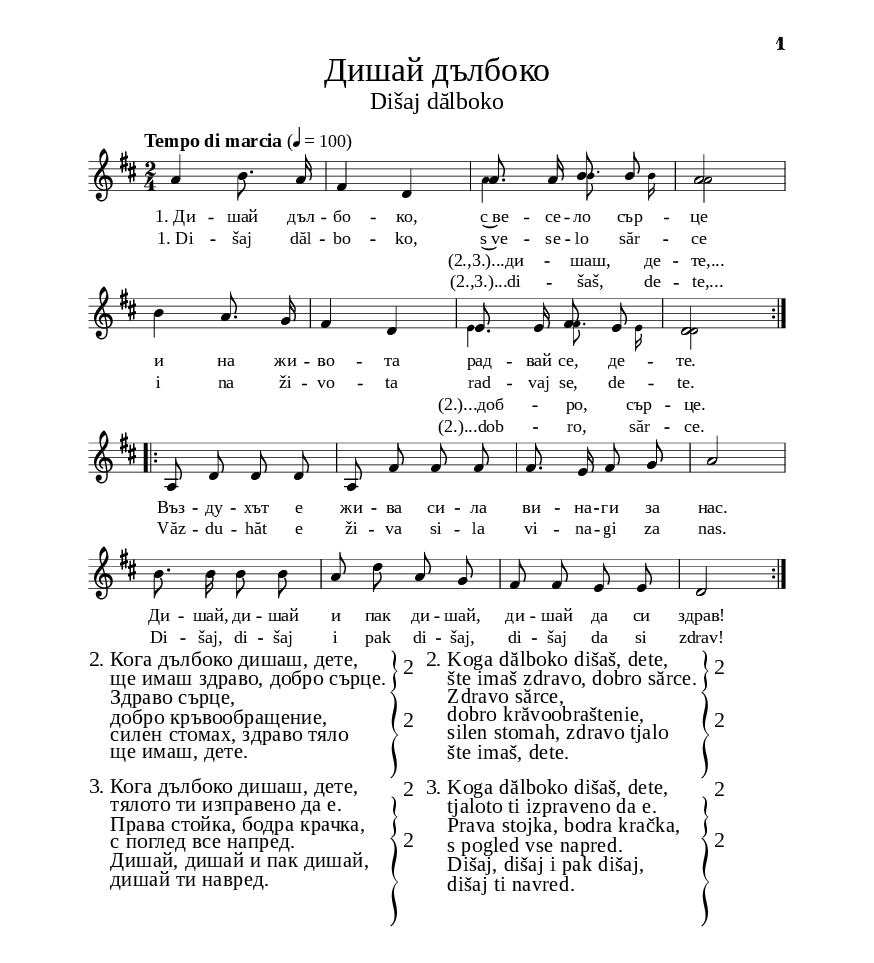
\version "2.24.3"

\include "include/globals.ily"

"rightBraces063" = \markup {
  \column {
    % repeat braces
    \translate #'(0 . -0.7 )
    \right-brace #20

    \translate #'(0 . -3.9 )
    \right-brace #42

    \translate #'(0 . -5.4 )
    \right-brace #20

    \translate #'(0 . -5.0 )
    \right-brace #43
  }
  \column {
    % repeat numbers
    \translate #'(0 . -1.2 )
    2

    \translate #'(0 . -4.5 )
    2

    \translate #'(0 . -9.5 )
    2

    \translate #'(0 . -7.0 )
    2
  }
}

\bookpart {
  \label #'ref063
  \tocItem \markup "Дишай дълбоко – Dišaj dălboko"
  \include "include/bookpart-paper.ily"
  \score {
    \include "include/score-layout.ily"

    <<
      \new Voice = "mainVoice" \absolute  {
        \clef treble
        \key d \major
        \time 2/4
        \tempoFunc "Tempo di marcia" 4 "100"
        \autoBeamOff

        a'4 b'8. a'16 | fis'4 d' | \noBreak

        <<
          % now temporary add a second voice
          {
            \voiceTwo % this voice is in the same context as parent
            \stemUp a'8. a'16 b'8 b' | a'2 \stemNeutral
          }
          \new Voice = "tempVoice1" {
            % this is a new voice context
            \voiceOne \autoBeamOff
            \stemDown \tiny a'4 b'8. b'16 |
            \once \override NoteColumn.force-hshift = #1.2
            a'2 \stemNeutral
          }
        >>
        \oneVoice
        | \break

        b'4 a'8. g'16 | fis'4 d' | \noBreak

        <<
          % now temporary add a new voice
          {
            \voiceTwo % this voice is in the same context as parent
            \stemUp e'8. e'16 fis'8 e' | d'2 \stemNeutral
          }
          \new Voice = "tempVoice2" {
            % this is a new voice context
            \voiceOne \autoBeamOff
            \stemDown \tiny e'4 fis'8. e'16 |
            \once \override NoteColumn.force-hshift = #1.2
            d'2 \stemNeutral
          }
        >>
        \oneVoice
        \bar ":|.|:" | \break
        a8 d' d' d' | a8 fis' fis' fis' | fis'8. e'16 fis'8 g' |  a'2 \break |
        b'8. b'16 b'8 b' | a'8 d'' a' g' |  fis'8 fis'8 e'8 e'8|  d'2 \bar ":|." \break |
      }

      \new Lyrics \lyricsto "mainVoice" {
        "1. Ди" -- шай дъл -- бо -- ко, с~ве -- се -- ло сър -- це
        и на жи -- во -- та рад -- вай се, де -- те.
        Въз -- ду -- хът е жи -- ва си -- ла ви -- на -- ги за нас.
        Ди -- шай, ди -- шай и пак ди -- шай, ди -- шай да си здрав!
      }
      \new Lyrics \lyricsto "mainVoice" {
        "1. Di" -- šaj dăl -- bo -- ko, s~ve -- se -- lo săr -- ce
        i na ži -- vo -- ta rad -- vaj se, de -- te.
        Văz -- du -- hăt e ži -- va si -- la vi -- na -- gi za nas.
        Di -- šaj, di -- šaj i pak di -- šaj, di -- šaj da si zdrav!
      }

      \new Lyrics \lyricsto "tempVoice1" {
        "(2.,3.)...ди" -- шаш, де -- те,...
      }
     \new Lyrics \lyricsto "tempVoice1" {
        "(2.,3.)...di" -- šaš, de -- te,...
      }

      \new Lyrics \lyricsto "tempVoice2" {
        "(2.)...доб" -- ро, сър -- це.
      }
        \new Lyrics \lyricsto "tempVoice2" {
        "(2.)...dob" -- ro, săr -- ce.
      }
    >>

    \header {
      title = \titleFunc "Дишай дълбоко" "Dišaj dălboko"
    }

    \midi{}

  } % score



  \markup \fontsize #bgCoupletFontSize {
    %\hspace #1
    \override #`(baseline-skip . ,bgCoupletBaselineSkip)
    \column {

      \line {   2.  Кога дълбоко дишаш, дете,}

      \line {   "   "ще имаш здраво, добро сърце.}

      \line {   "   "Здраво сърце, }

      \line {   "   "добро кръвообращение,}

      \line {   "   "силен стомах, здраво тяло}

      \line {   "   "ще имаш, дете.}

      \line {   "   "}

      \line {   3. Кога дълбоко дишаш, дете,}

      \line {   "   "тялото ти изправено да е.}

      \line {   "   "Права стойка, бодра крачка,}

      \line {   "   "с поглед все напред.}

      \line {   "   "Дишай, дишай и пак дишай, }

      \line {   "   "дишай ти навред. }
    }
    \"rightBraces063"
    \hspace #1
    \override #`(baseline-skip . ,bgCoupletBaselineSkip)
    \column {

      \line {   2.  Koga dălboko dišaš, dete,}

      \line {   "   "šte imaš zdravo, dobro sărce.}

      \line {   "   "Zdravo sărce, }

      \line {   "   "dobro krăvoobraštenie,}

      \line {   "   "silen stomah, zdravo tjalo}

      \line {   "   "šte imaš, dete.}

      \line {   "   "}

      \line {   3. Koga dălboko dišaš, dete,}

      \line {   "   "tjaloto ti izpraveno da e.}

      \line {   "   "Prava stojka, bodra kračka,}

      \line {   "   "s pogled vse napred.}

      \line {   "   "Dišaj, dišaj i pak dišaj, }

      \line {   "   "dišaj ti navred. }
    } %column
    \"rightBraces063"
  } % markup

  \pageBreak

  % include foreign translation(s) of the song
  \version "2.24.3"

\markup \fill-line { \fontsize #deTitleFontSize "Atme tief" }
\markup \null
\markup \null
\markup \fontsize #deCoupletFontSize {
  \hspace #15
  \override #`(baseline-skip . ,deCoupletBaselineSkip)

  \column {

\line { 1. Atme tief mit fröhlichem Herzen,}

\line { "   "und erfreue dich, Kind, am Leben.}

\line { "   "Die Luft ist für uns immer eine lebendige Kraft,}

\line { "   "atme, atme und atme wieder,}

\line { "   "atme, auf dass du gesund bleibst!}
 \line { " " }
\line { 2. Wenn du, Kind, tief atmest,}

\line { "   " wirst du ein gesundes, gutes Herz haben.}

\line { "   "Ein gesundes Herz, einen guten Kreislauf,}

\line { "   "einen starken Magen, einen starken Körper}

\line { "   "wirst du, Kind, haben.}
 \line { " " }
\line { 3. Wenn du, Kind, tief atmest,}

\line { "   "soll dein Körper aufgerichtet sein!}

\line { "   "Aufrechte Haltung, ein munterer Schritt,}

\line { "   "mit dem Blick immer vorwärts.}

\line { "   "Atme, atme und atme wieder,}

\line { "   "atme du überall.}


           }
       
    }    


} % bookpart
